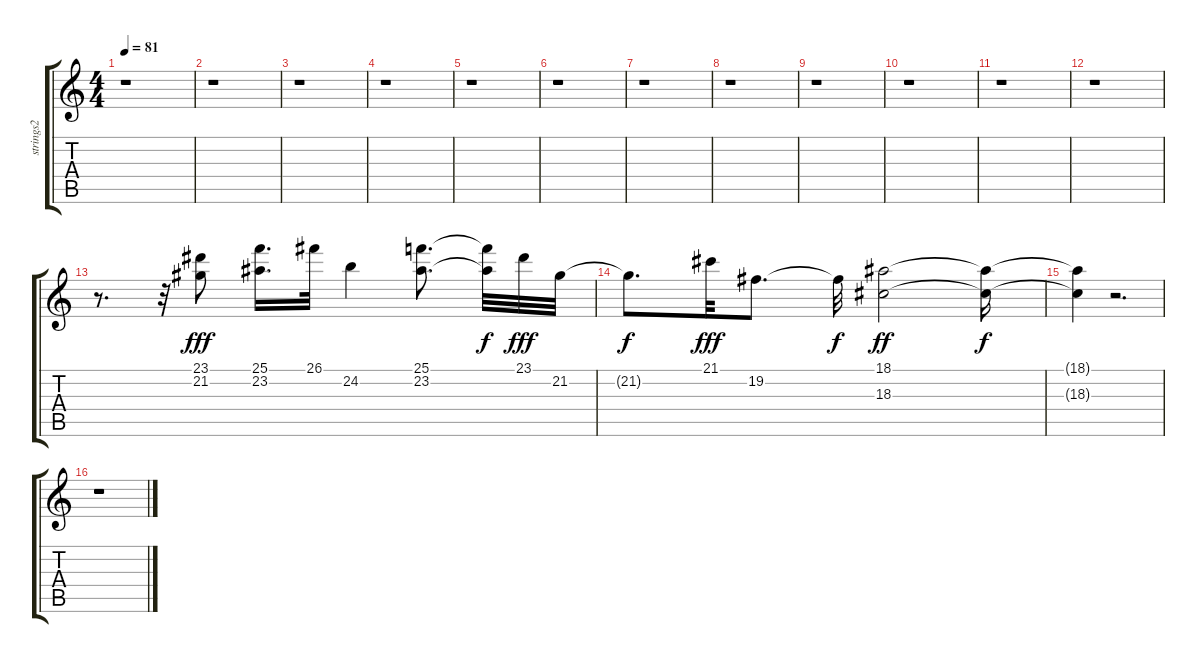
\track ("strings2" "strings2") {instrument stringensemble2}
\staff {score tabs}
\tuning (E4 B3 G3 D3 A2 E2) {hide}
\ts (4 4)
\tempo 81
\clef g2
\ks c
r.1{dy f} |
r.1 |
r.1 |
r.1 |
r.1 |
r.1 |
r.1 |
r.1 |
r.1 |
r.1 |
r.1 |
r.1 |
r.8{d} r.32 (23.1 21.2).8{dy fff} (25.1 23.2).16{d} 26.1.32 24.2.4 (25.1 23.2).8{d} (25.1{t} 23.2{t}).32{dy f} 23.1.32{dy fff} 21.2.32 |
21.2{t}.8{d dy f} 21.1.32{dy fff} 19.2.8{d} 19.2{t}.32{dy f} (18.1 18.3).2{dy ff} (18.1{t} 18.3{t}).16{dy f} |
(18.1{t} 18.3{t}).4 r.2{d} |
r.1
